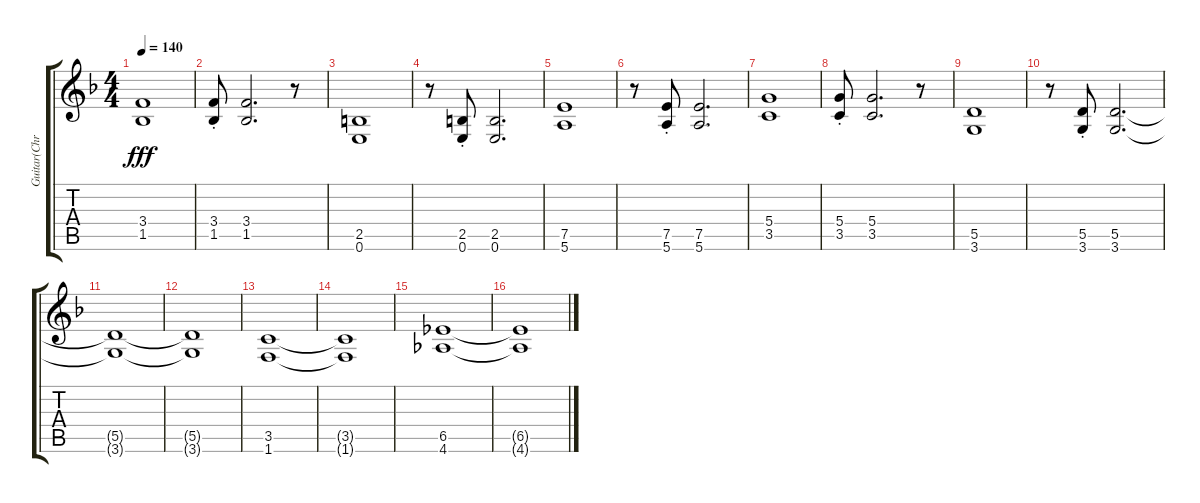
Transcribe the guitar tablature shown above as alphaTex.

\track ("Guitar(Chris Caffery)" "Guitar(Chr") {instrument distortionguitar}
\staff {score tabs}
\tuning (E4 B3 G3 D3 A2 E2) {hide}
\ts (4 4)
\tempo 140
\clef g2
\ks f
(3.4 1.5).1{dy fff} |
(3.4{st} 1.5{st}).8 (3.4 1.5).2{d} r.8 |
(2.5 0.6).1 |
r.8 (2.5{st} 0.6{st}).8 (2.5 0.6).2{d} |
(7.5 5.6).1 |
r.8 (7.5{st} 5.6{st}).8 (7.5 5.6).2{d} |
(5.4 3.5).1 |
(5.4{st} 3.5{st}).8 (5.4 3.5).2{d} r.8 |
(5.5 3.6).1 |
r.8 (5.5{st} 3.6{st}).8 (5.5 3.6).2{d} |
(5.5{t} 3.6{t}).1 |
(5.5{t} 3.6{t}).1 |
(3.5 1.6).1 |
(3.5{t} 1.6{t}).1 |
(6.5 4.6).1 |
(6.5{t} 4.6{t}).1
